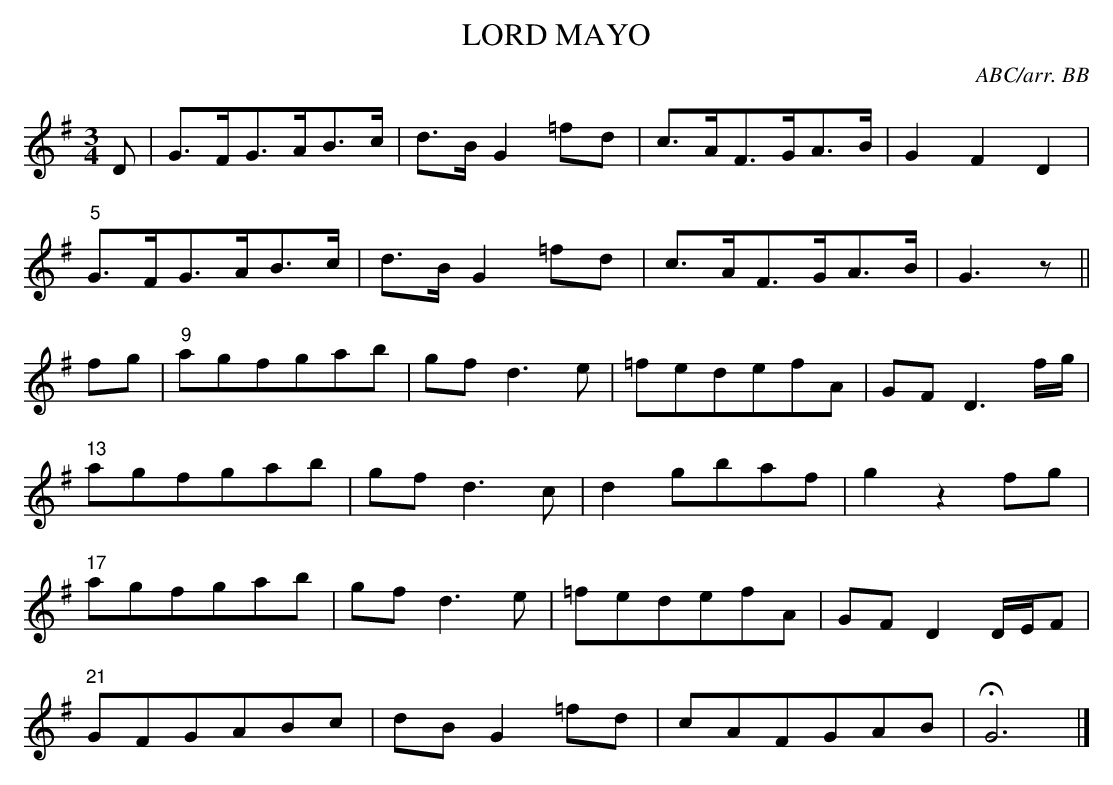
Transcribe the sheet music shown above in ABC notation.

X:1
T:LORD MAYO
Y:"rather slow"
C:ABC/arr. BB
I'm familiar with - for one thing, it's in a major key and 3/4 time,
instead of minor key 2/4 or 4/4.
M:3/4
L:1/8
K:G
D|G>FG>AB>c|d>BG2 =fd|c>AF>GA>B|G2F2D2|
"5"G>FG>AB>c|d>BG2 =fd|c>AF>GA>B|G3 z||
fg|"9"agfgab|gfd3e|=fedefA|GFD3f/g/|
"13"agfgab|gfd3c|d2gbaf|g2z2fg|
"17"agfgab|gfd3e|=fedefA|GFD2 D/E/F|
"21"GFGABc|dBG2 =fd|cAFGAB|HG6|]
